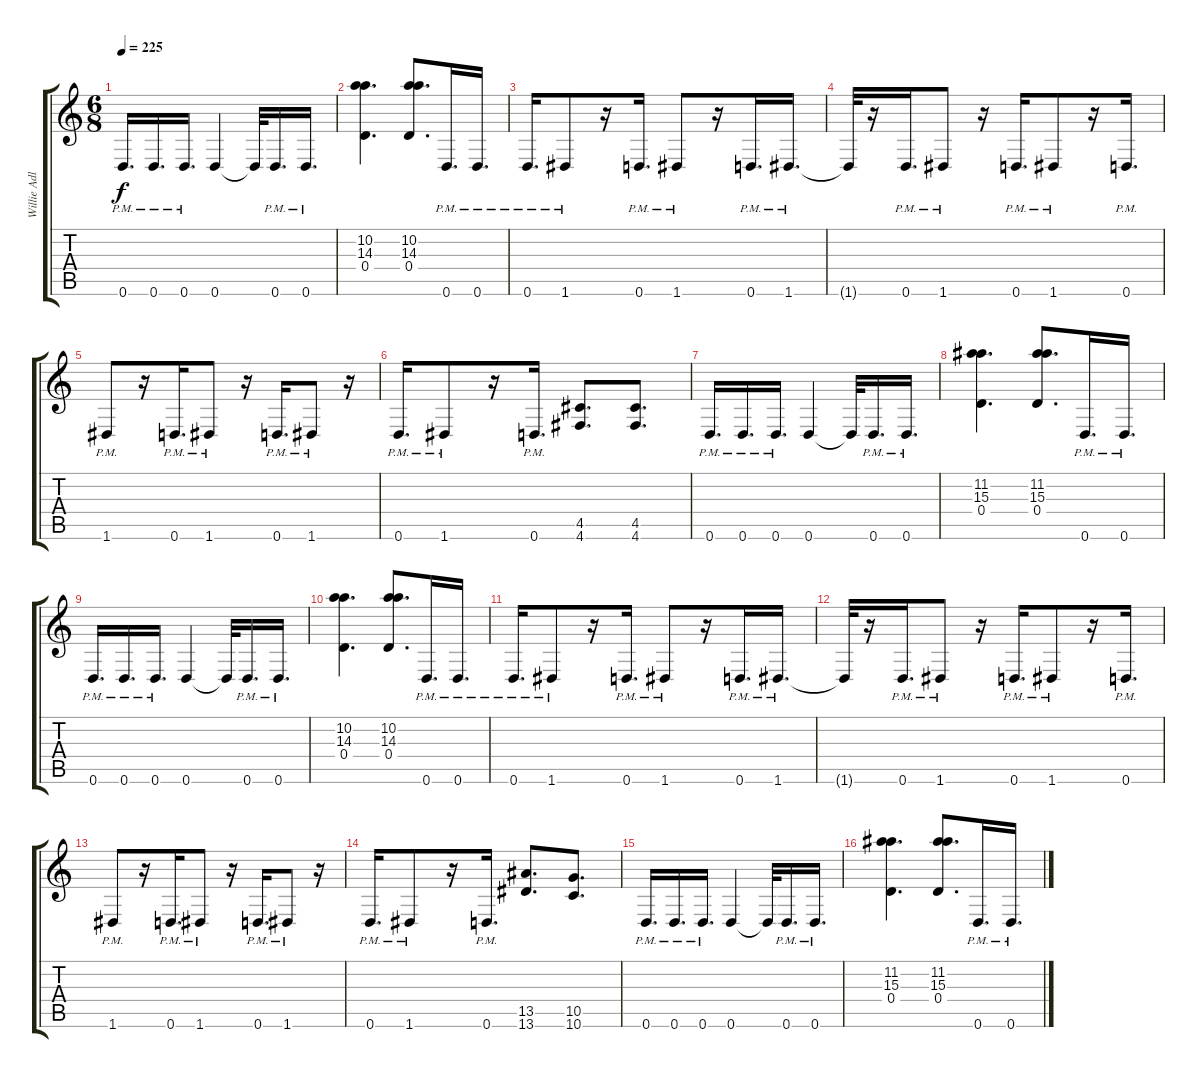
\track ("Willie Adler - Rhythm" "Willie Adl") {instrument distortionguitar}
\staff {score tabs}
\tuning (E4 B3 G3 D3 A2 D2) {hide}
\ts (6 8)
\tempo 225
\clef g2
\ks c
0.6{pm}.16{d dy f} 0.6{pm}.16{d} 0.6{pm}.16{d} 0.6.4 0.6{t}.32 0.6{pm}.16{d} 0.6{pm}.16{d} |
(10.2 14.3 0.4).4{d} (10.2 14.3 0.4).8{d} 0.6{pm}.16{d} 0.6{pm}.16{d} |
0.6{pm}.16{d} 1.6{pm}.8 r.16 0.6{pm}.16{d} 1.6{pm}.8 r.16 0.6{pm}.16{d} 1.6{pm}.16{d} |
1.6{t}.32 r.16 0.6{pm}.16{d} 1.6{pm}.8 r.16 0.6{pm}.16{d} 1.6{pm}.8 r.16 0.6{pm}.16{d} |
1.6{pm}.8 r.16 0.6{pm}.16{d} 1.6{pm}.8 r.16 0.6{pm}.16{d} 1.6{pm}.8 r.16 |
0.6{pm}.16{d} 1.6{pm}.8 r.16 0.6{pm}.16{d} (4.5 4.6).8{d} (4.5 4.6).8{d} |
0.6{pm}.16{d} 0.6{pm}.16{d} 0.6{pm}.16{d} 0.6.4 0.6{t}.32 0.6{pm}.16{d} 0.6{pm}.16{d} |
(11.2 15.3 0.4).4{d} (11.2 15.3 0.4).8{d} 0.6{pm}.16{d} 0.6{pm}.16{d} |
0.6{pm}.16{d} 0.6{pm}.16{d} 0.6{pm}.16{d} 0.6.4 0.6{t}.32 0.6{pm}.16{d} 0.6{pm}.16{d} |
(10.2 14.3 0.4).4{d} (10.2 14.3 0.4).8{d} 0.6{pm}.16{d} 0.6{pm}.16{d} |
0.6{pm}.16{d} 1.6{pm}.8 r.16 0.6{pm}.16{d} 1.6{pm}.8 r.16 0.6{pm}.16{d} 1.6{pm}.16{d} |
1.6{t}.32 r.16 0.6{pm}.16{d} 1.6{pm}.8 r.16 0.6{pm}.16{d} 1.6{pm}.8 r.16 0.6{pm}.16{d} |
1.6{pm}.8 r.16 0.6{pm}.16{d} 1.6{pm}.8 r.16 0.6{pm}.16{d} 1.6{pm}.8 r.16 |
0.6{pm}.16{d} 1.6{pm}.8 r.16 0.6{pm}.16{d} (13.5 13.6).8{d} (10.5 10.6).8{d} |
0.6{pm}.16{d} 0.6{pm}.16{d} 0.6{pm}.16{d} 0.6.4 0.6{t}.32 0.6{pm}.16{d} 0.6{pm}.16{d} |
(11.2 15.3 0.4).4{d} (11.2 15.3 0.4).8{d} 0.6{pm}.16{d} 0.6{pm}.16{d}
